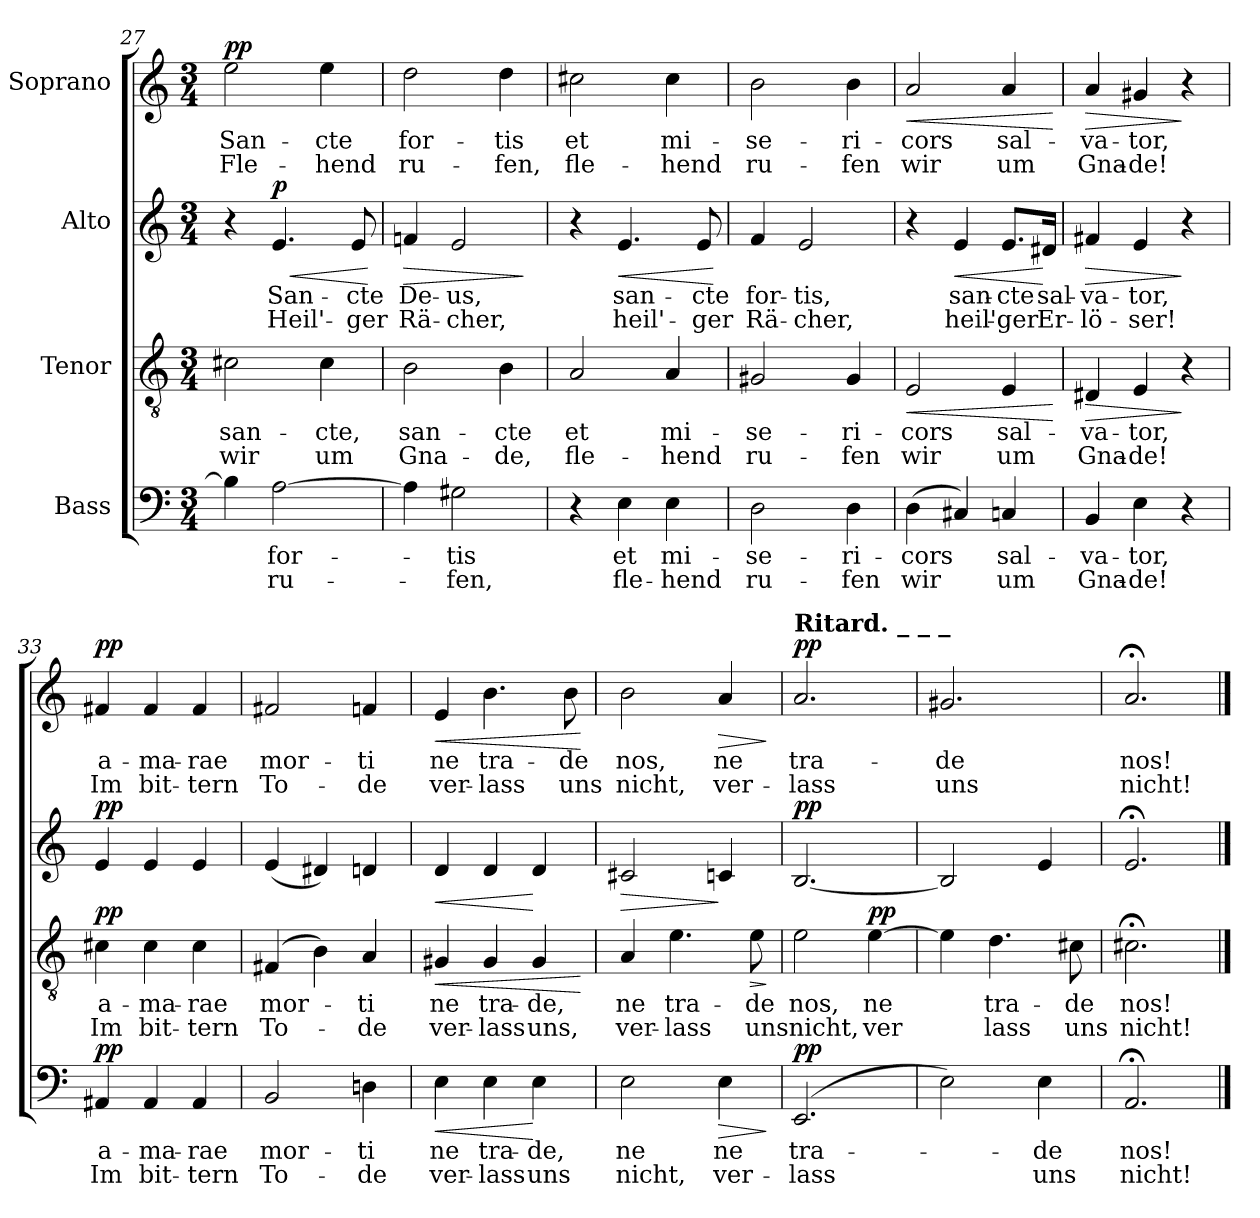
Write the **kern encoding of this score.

**kern	**text	**text	**dynam	**kern	**text	**text	**dynam	**kern	**text	**text	**dynam	**kern	**text	**text	**dynam
*part4	*part4	*part4	*part4	*part3	*part3	*part3	*part3	*part2	*part2	*part2	*part2	*part1	*part1	*part1	*part1
*staff4	*staff4	*staff4	*staff4	*staff3	*staff3	*staff3	*staff3	*staff2	*staff2	*staff2	*staff2	*staff1	*staff1	*staff1	*staff1
*I"Bass	*	*	*	*I"Tenor	*	*	*	*I"Alto	*	*	*	*I"Soprano	*	*	*
*clefF4	*	*	*	*clefGv2	*	*	*	*clefG2	*	*	*	*clefG2	*	*	*
*k[]	*	*	*	*k[]	*	*	*	*k[]	*	*	*	*k[]	*	*	*
*M3/4	*	*	*	*M3/4	*	*	*	*M3/4	*	*	*	*M3/4	*	*	*
=27	=27	=27	=27	=27	=27	=27	=27	=27	=27	=27	=27	=27	=27	=27	=27
!	!	!	!	!	!	!	!	!	!	!	!	!	!	!	!LO:DY:a
4B\]	.	.	.	2c#X\	san-	wir	.	4r	.	.	.	2ee\	San-	Fle-	pp
!	!	!	!	!	!	!	!	!	!	!	!LO:HP:b	!	!	!	!
!	!	!	!	!	!	!	!	!	!	!	!LO:DY:n=1:a	!	!	!	!
[2A\	for-	ru-	.	.	.	.	.	4.e/	San-	Heil'-	< p	.	.	.	.
.	.	.	.	4c#\	-cte,	um	.	.	.	.	.	4ee\	-cte	-hend	.
.	.	.	.	.	.	.	.	8e/	-cte	-ger	.	.	.	.	.
.	.	.	.	.	.	.	.	.	.	.	[	.	.	.	.
=28	=28	=28	=28	=28	=28	=28	=28	=28	=28	=28	=28	=28	=28	=28	=28
!	!	!	!	!	!	!	!	!	!	!	!LO:HP:b	!	!	!	!
4A\]	.	.	.	2B\	san-	Gna-	.	4fn/	De-	Rä-	>	2dd\	for-	ru-	.
2G#X\	-tis	-fen,	.	.	.	.	.	2e/	-us,	-cher,	.	.	.	.	.
.	.	.	.	4B\	-cte	-de,	.	.	.	.	.	4dd\	-tis	-fen,	.
.	.	.	.	.	.	.	.	.	.	.	]	.	.	.	.
=29	=29	=29	=29	=29	=29	=29	=29	=29	=29	=29	=29	=29	=29	=29	=29
4r	.	.	.	2A/	et	fle-	.	4r	.	.	.	2cc#X\	et	fle-	.
!	!	!	!	!	!	!	!	!	!	!	!LO:HP:b	!	!	!	!
4E\	et	fle-	.	.	.	.	.	4.e/	san-	heil'-	<	.	.	.	.
4E\	mi-	-hend	.	4A/	mi-	-hend	.	.	.	.	.	4cc#\	mi-	-hend	.
.	.	.	.	.	.	.	.	8e/	-cte	-ger	.	.	.	.	.
.	.	.	.	.	.	.	.	.	.	.	[	.	.	.	.
=30	=30	=30	=30	=30	=30	=30	=30	=30	=30	=30	=30	=30	=30	=30	=30
2D\	-se-	ru-	.	2G#X/	-se-	ru-	.	4f/	for-	Rä-	.	2b\	-se-	ru-	.
.	.	.	.	.	.	.	.	2e/	-tis,	-cher,	.	.	.	.	.
4D\	-ri-	-fen	.	4G#/	-ri-	-fen	.	.	.	.	.	4b\	-ri-	-fen	.
=31	=31	=31	=31	=31	=31	=31	=31	=31	=31	=31	=31	=31	=31	=31	=31
!	!	!	!	!	!	!	!LO:HP:b	!	!	!	!	!	!	!	!LO:HP:b
(4D\	-cors	wir	.	2E/	-cors	wir	<	4r	.	.	.	2a/	-cors	wir	<
!	!	!	!	!	!	!	!	!	!	!	!LO:HP:b	!	!	!	!
4C#X/)	.	.	.	.	.	.	.	4e/	san-	heil'-	<	.	.	.	.
4Cn/	sal-	um	.	4E/	sal-	um	.	8.e/L	-cte	-ger	.	4a/	sal-	um	.
.	.	.	.	.	.	.	.	16d#X/Jk	sal-	Er-	[	.	.	.	.
.	.	.	.	.	.	.	[	.	.	.	.	.	.	.	[
=32	=32	=32	=32	=32	=32	=32	=32	=32	=32	=32	=32	=32	=32	=32	=32
!	!	!	!	!	!	!	!LO:HP:b	!	!	!	!LO:HP:b	!	!	!	!LO:HP:b
4BB/	-va-	Gna-	.	4D#X/	-va-	Gna-	>	4f#X/	-va-	-lö-	>	4a/	-va-	Gna-	>
4E\	-tor,	-de!	.	4E/	-tor,	-de!	.	4e/	-tor,	-ser!	.	4g#X/	-tor,	-de!	.
4r	.	.	.	4r	.	.	]	4r	.	.	]	4r	.	.	]
!!LO:LB:g=z
=33	=33	=33	=33	=33	=33	=33	=33	=33	=33	=33	=33	=33	=33	=33	=33
!	!	!	!LO:DY:a	!	!	!	!LO:DY:a	!	!	!	!LO:DY:a	!	!	!	!LO:DY:a
4AA#X/	a-	Im	pp	4c#X\	a-	Im	pp	4e/	.	.	pp	4f#X/	a-	Im	pp
4AA#/	-ma-	bit-	.	4c#\	-ma-	bit-	.	4e/	.	.	.	4f#/	-ma-	bit-	.
4AA#/	-rae	-tern	.	4c#\	-rae	-tern	.	4e/	.	.	.	4f#/	-rae	-tern	.
=34	=34	=34	=34	=34	=34	=34	=34	=34	=34	=34	=34	=34	=34	=34	=34
2BB/	mor-	To-	.	(4F#X/	mor-	To-	.	(4e/	.	.	.	2f#X/	mor-	To-	.
.	.	.	.	4B\)	.	.	.	4d#X/)	.	.	.	.	.	.	.
4Dn\	-ti	-de	.	4A/	-ti	-de	.	4dn/	.	.	.	4fn/	-ti	-de	.
=35	=35	=35	=35	=35	=35	=35	=35	=35	=35	=35	=35	=35	=35	=35	=35
!	!	!	!LO:HP:b	!	!	!	!LO:HP:b	!	!	!	!LO:HP:b	!	!	!	!LO:HP:b
4E\	ne	ver-	<	4G#X/	ne	ver-	<	4d/	.	.	<	4e/	ne	ver-	<
4E\	tra-	-lass	.	4G#/	tra-	-lass	.	4d/	.	.	.	4.b\	tra-	-lass	.
4E\	-de,	uns	[	4G#/	-de,	uns,	.	4d/	.	.	[	.	.	.	.
.	.	.	.	.	.	.	.	.	.	.	.	8b\	-de	uns	.
.	.	.	.	.	.	.	[	.	.	.	.	.	.	.	[
=36	=36	=36	=36	=36	=36	=36	=36	=36	=36	=36	=36	=36	=36	=36	=36
!	!	!	!	!	!	!	!	!	!	!	!LO:HP:b	!	!	!	!
2E\	ne	nicht,	.	4A/	ne	ver-	.	2c#X/	.	.	>	2b\	nos,	nicht,	.
.	.	.	.	4.e\	tra-	-lass	.	.	.	.	.	.	.	.	.
!	!	!	!LO:HP:b	!	!	!	!	!	!	!	!	!	!	!	!LO:HP:b
4E\	ne	ver-	>	.	.	.	.	4cn/	.	.	]	4a/	ne	ver-	>
!	!	!	!	!	!	!	!LO:HP:b	!	!	!	!	!	!	!	!
.	.	.	.	8e\	-de	uns	>	.	.	.	.	.	.	.	.
.	.	.	]	.	.	.	]	.	.	.	.	.	.	.	]
=37	=37	=37	=37	=37	=37	=37	=37	=37	=37	=37	=37	=37	=37	=37	=37
!	!	!	!	!	!	!	!	!	!	!	!	!LO:TX:a:B:t=Ritard. _          _          _	!	!	!
!	!	!	!LO:DY:a	!	!	!	!	!	!	!	!LO:DY:a	!	!	!	!LO:DY:a
(>2.EE/	tra-	-lass	pp	2e\	nos,	nicht,	.	[2.B/	.	.	pp	2.a/	tra-	-lass	pp
!	!	!	!	!	!	!	!LO:DY:a	!	!	!	!	!	!	!	!
.	.	.	.	[4e\	ne	-ver	pp	.	.	.	.	.	.	.	.
=38	=38	=38	=38	=38	=38	=38	=38	=38	=38	=38	=38	=38	=38	=38	=38
2E\)	.	.	.	4e\]	.	.	.	2B/]	.	.	.	2.g#X/	-de	uns	.
.	.	.	.	4.d\	tra-	lass	.	.	.	.	.	.	.	.	.
4E\	-de	uns	.	.	.	.	.	4e/	.	.	.	.	.	.	.
.	.	.	.	8c#X\	-de	uns	.	.	.	.	.	.	.	.	.
=39	=39	=39	=39	=39	=39	=39	=39	=39	=39	=39	=39	=39	=39	=39	=39
2.AA;</	nos!	nicht!	.	2.c#X;<\	nos!	nicht!	.	2.e;</	.	.	.	2.a;</	nos!	nicht!	.
==	==	==	==	==	==	==	==	==	==	==	==	==	==	==	==
*-	*-	*-	*-	*-	*-	*-	*-	*-	*-	*-	*-	*-	*-	*-	*-
